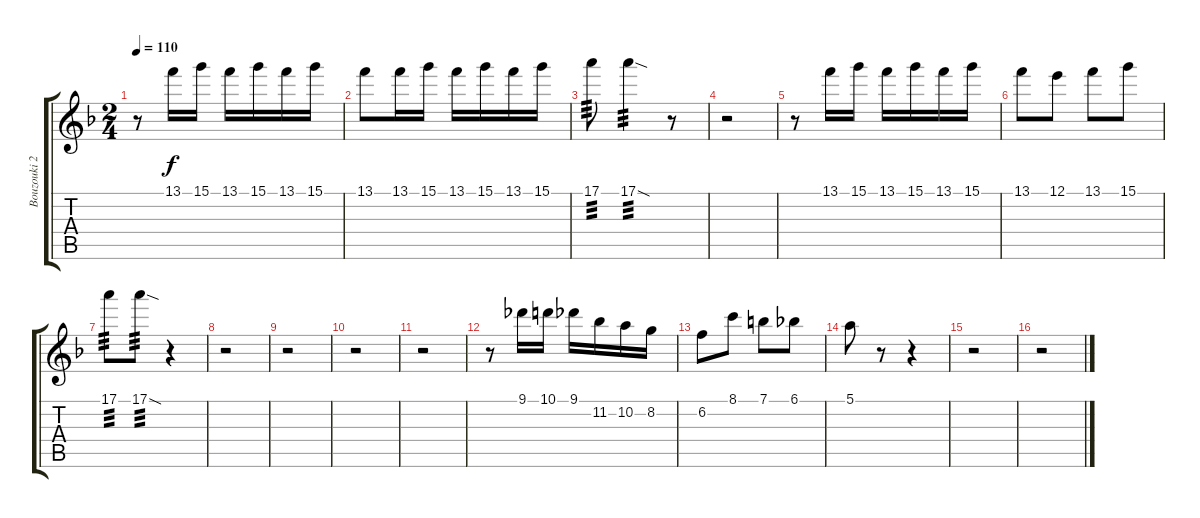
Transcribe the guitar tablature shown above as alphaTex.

\track ("Bouzouki 2" "Bouzouki 2") {instrument acousticguitarsteel}
\staff {score tabs}
\tuning (E4 B3 G3 D3 A2 E2) {hide}
\ts (2 4)
\tempo 110
\clef g2
\ks dminor
r.8{dy f} 13.1.16 15.1.16 13.1.16 15.1.16 13.1.16 15.1.16 |
13.1.8 13.1.16 15.1.16 13.1.16 15.1.16 13.1.16 15.1.16 |
17.1.8{tp 3} 17.1{sod}.4{tp 3} r.8 |
r.2 |
r.8 13.1.16 15.1.16 13.1.16 15.1.16 13.1.16 15.1.16 |
13.1.8 12.1.8 13.1.8 15.1.8 |
17.1.8{tp 3} 17.1{sod}.8{tp 3} r.4 |
r.2 |
r.2 |
r.2 |
r.2 |
r.8 9.1.16 10.1.16 9.1.16 11.2.16 10.2.16 8.2.16 |
6.2.8 8.1.8 7.1.8 6.1.8 |
5.1.8 r.8 r.4 |
r.2 |
r.2
